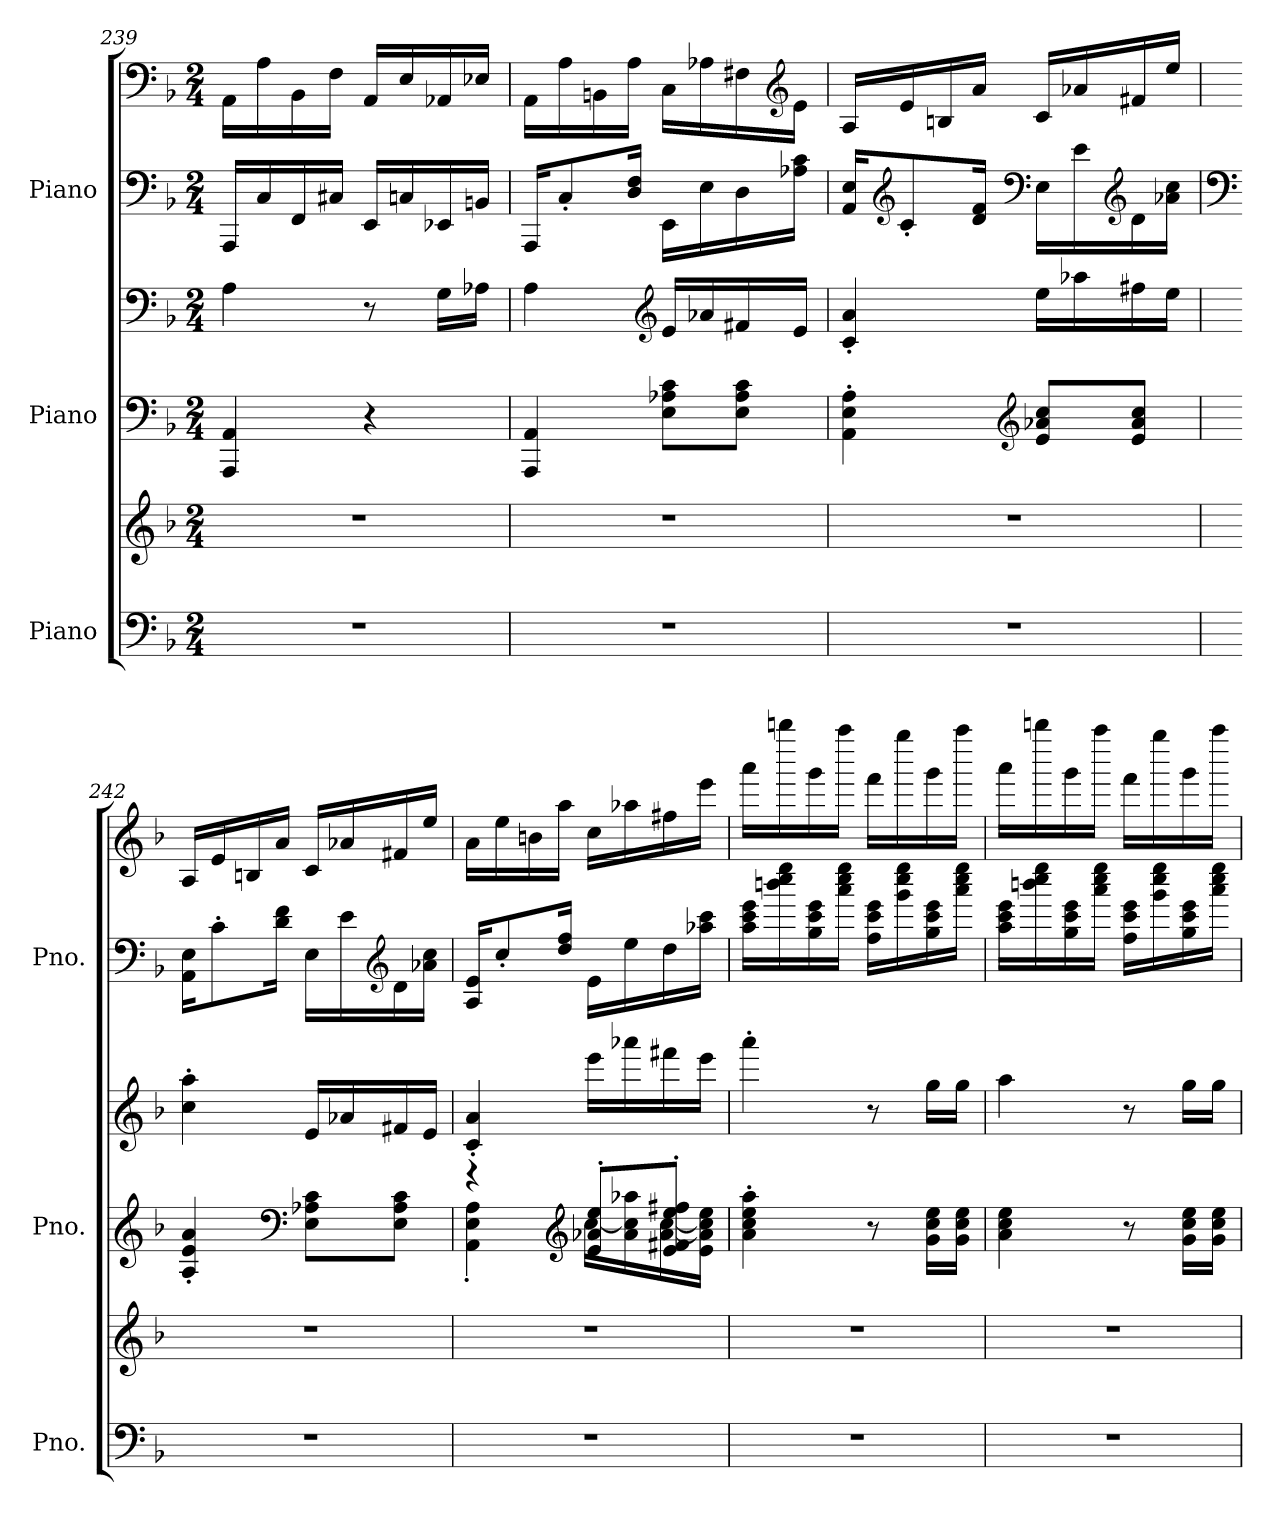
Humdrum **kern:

**kern	**kern	**kern	**kern	**kern	**kern
*part3	*part3	*part2	*part2	*part1	*part1
*staff6	*staff5	*staff4	*staff3	*staff2	*staff1
*I"Piano	*	*I"Piano	*	*I"Piano	*
*I'Pno.	*	*I'Pno.	*	*I'Pno.	*
*clefF4	*clefG2	*clefF4	*clefF4	*clefF4	*clefF4
*k[b-]	*k[b-]	*k[b-]	*k[b-]	*k[b-]	*k[b-]
*M2/4	*M2/4	*M2/4	*M2/4	*M2/4	*M2/4
=239	=239	=239	=239	=239	=239
2r	2r	4AAA/ 4AA/	4A\	16AAA/LL	16AA\LL
.	.	.	.	16C/	16A\
.	.	.	.	16FF/	16BB-\
.	.	.	.	16C#X/JJ	16F\JJ
.	.	4r	8r	16EE/LL	16AA/LL
.	.	.	.	16Cn/	16E/
.	.	.	16G\LL	16EE-X/	16AA-X/
.	.	.	16A-X\JJ	16BBn/JJ	16E-X/JJ
=240	=240	=240	=240	=240	=240
2r	2r	4AAA/ 4AA/	4A\	16AAA/KL	16AA\LL
.	.	.	.	8C'/	16A\
.	.	.	.	.	16BBn\
.	.	.	.	16D/ 16F/Jk	16A\JJ
*	*	*	*clefG2	*	*
.	.	8E\ 8A-X\ 8c\L	16e/LL	16EE\LL	16C\LL
.	.	.	16a-X/	16E\	16A-X\
.	.	8E\ 8A-\ 8c\J	16f#X/	16D\	16F#X\
*	*	*	*	*	*clefG2
.	.	.	16e/JJ	16A-X\ 16c\JJ	16e\JJ
!!LO:LB:g=z
=241	=241	=241	=241	=241	=241
2r	2r	4AA\' 4E\' 4A\'	4c/' 4a/'	16AA/ 16E/KL	16A/LL
*	*	*	*	*clefG2	*
.	.	.	.	8c'/	16e/
.	.	.	.	.	16Bn/
.	.	.	.	16d/ 16f/Jk	16a/JJ
*	*	*clefG2	*	*clefF4	*
.	.	8e/ 8a-X/ 8cc/L	16ee\LL	16E\LL	16c/LL
.	.	.	16aa-X\	16e\	16a-X/
*	*	*	*	*clefG2	*
.	.	8e/ 8a-/ 8cc/J	16ff#X\	16d\	16f#X/
.	.	.	16ee\JJ	16a-X\ 16cc\JJ	16ee/JJ
=242	=242	=242	=242	=242	=242
*	*	*	*	*clefF4	*
2r	2r	4A/' 4e/' 4a/'	4cc\' 4aa\'	16AA\ 16E\KL	16A/LL
.	.	.	.	8c'\	16e/
.	.	.	.	.	16Bn/
.	.	.	.	16d\ 16f\Jk	16a/JJ
*	*	*clefF4	*	*	*
.	.	8E\ 8A-X\ 8c\L	16e/LL	16E\LL	16c/LL
.	.	.	16a-X/	16e\	16a-X/
*	*	*	*	*clefG2	*
.	.	8E\ 8A-\ 8c\J	16f#X/	16d\	16f#X/
.	.	.	16e/JJ	16a-X\ 16cc\JJ	16ee/JJ
!!LO:PB:g=z
=243	=243	=243	=243	=243	=243
*	*	*^	*	*	*
2r	2r	4r	4AA\' 4E\' 4A\'	4c/' 4a/'	16A/ 16e/KL	16a\LL
.	.	.	.	.	8cc'/	16ee\
.	.	.	.	.	.	16bn\
.	.	.	.	.	16dd/ 16ff/Jk	16aa\JJ
*	*	*clefG2	*	*	*	*
.	.	8e/' 8a-X/' 8ee/'L	[16cc\LL	16eee\LL	16e\LL	16cc\LL
.	.	.	16a-\ 16cc\] 16aa-X\	16aaa-X\	16ee\	16aa-X\
.	.	8e/' 8f#X/' 8ee/' 8ff#X/'J	[16a-\ [16cc\	16fff#X\	16dd\	16ff#X\
.	.	.	16e\ 16a-\] 16cc\] 16ee\JJ	16eee\JJ	16aa-X\ 16ccc\JJ	16eee\JJ
*	*	*v	*v	*	*	*
=244	=244	=244	=244	=244	=244
2r	2r	4a\' 4cc\' 4ee\' 4aa\'	4aaa'\	16aa\ 16ccc\ 16eee\LL	16aaa\LL
.	.	.	.	16bbbn\ 16cccc\ 16eeee\	16bbbbn\
.	.	.	.	16gg\ 16ccc\ 16eee\	16ggg\
.	.	.	.	16aaa\ 16cccc\ 16eeee\JJ	16aaaa\JJ
.	.	8r	8r	16ff\ 16ccc\ 16eee\LL	16fff\LL
.	.	.	.	16ggg\ 16cccc\ 16eeee\	16gggg\
.	.	16g\ 16cc\ 16ee\LL	16gg\LL	16gg\ 16ccc\ 16eee\	16ggg\
.	.	16g\ 16cc\ 16ee\JJ	16gg\JJ	16aaa\ 16cccc\ 16eeee\JJ	16aaaa\JJ
=245	=245	=245	=245	=245	=245
2r	2r	4a\ 4cc\ 4ee\	4aa\	16aa\ 16ccc\ 16eee\LL	16aaa\LL
.	.	.	.	16bbbn\ 16cccc\ 16eeee\	16bbbbn\
.	.	.	.	16gg\ 16ccc\ 16eee\	16ggg\
.	.	.	.	16aaa\ 16cccc\ 16eeee\JJ	16aaaa\JJ
.	.	8r	8r	16ff\ 16ccc\ 16eee\LL	16fff\LL
.	.	.	.	16ggg\ 16cccc\ 16eeee\	16gggg\
.	.	16g\ 16cc\ 16ee\LL	16gg\LL	16gg\ 16ccc\ 16eee\	16ggg\
.	.	16g\ 16cc\ 16ee\JJ	16gg\JJ	16aaa\ 16cccc\ 16eeee\JJ	16aaaa\JJ
=	=	=	=	=	=
*-	*-	*-	*-	*-	*-
